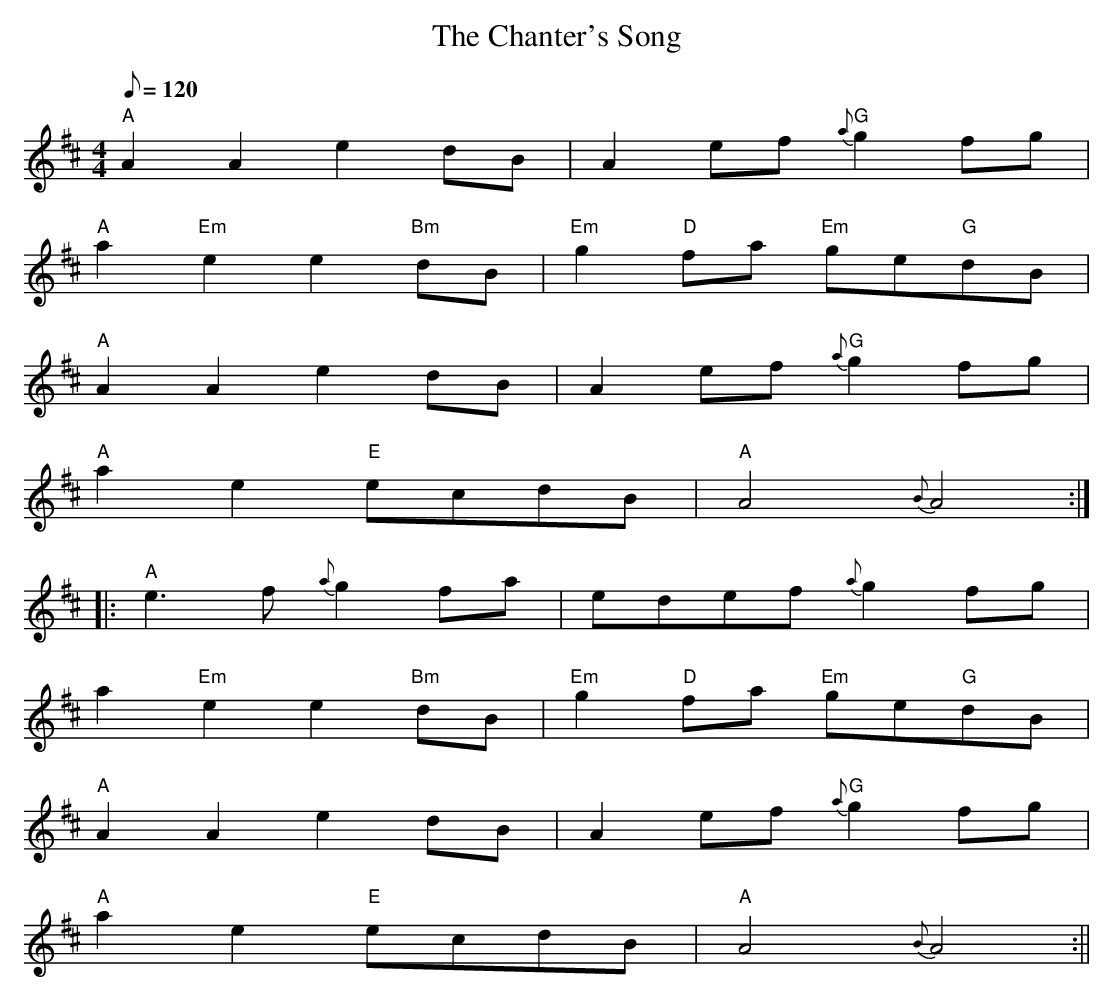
X:1
T:Chanter's Song, The
M:4/4
L:1/8
Q:120
K:D
"A"A2A2e2dB|A2ef"G"{a}g2fg|
"A"a2"Em"e2e2"Bm"dB|"Em"g2    "D"fa "Em"ge"G"dB|
"A"A2A2e2dB|A2ef"G"{a}g2fg|
"A"a2e2"E"ecdB|"A"A4{B}A4::
"A"e3f{a}g2fa|edef{a}g2fg|
a2"Em"e2e2"Bm"dB|"Em"g2    "D"fa "Em"ge"G"dB|
"A"A2A2e2dB|A2ef"G"{a}g2fg|
"A"a2e2"E"ecdB|"A"A4{B}A4:||
